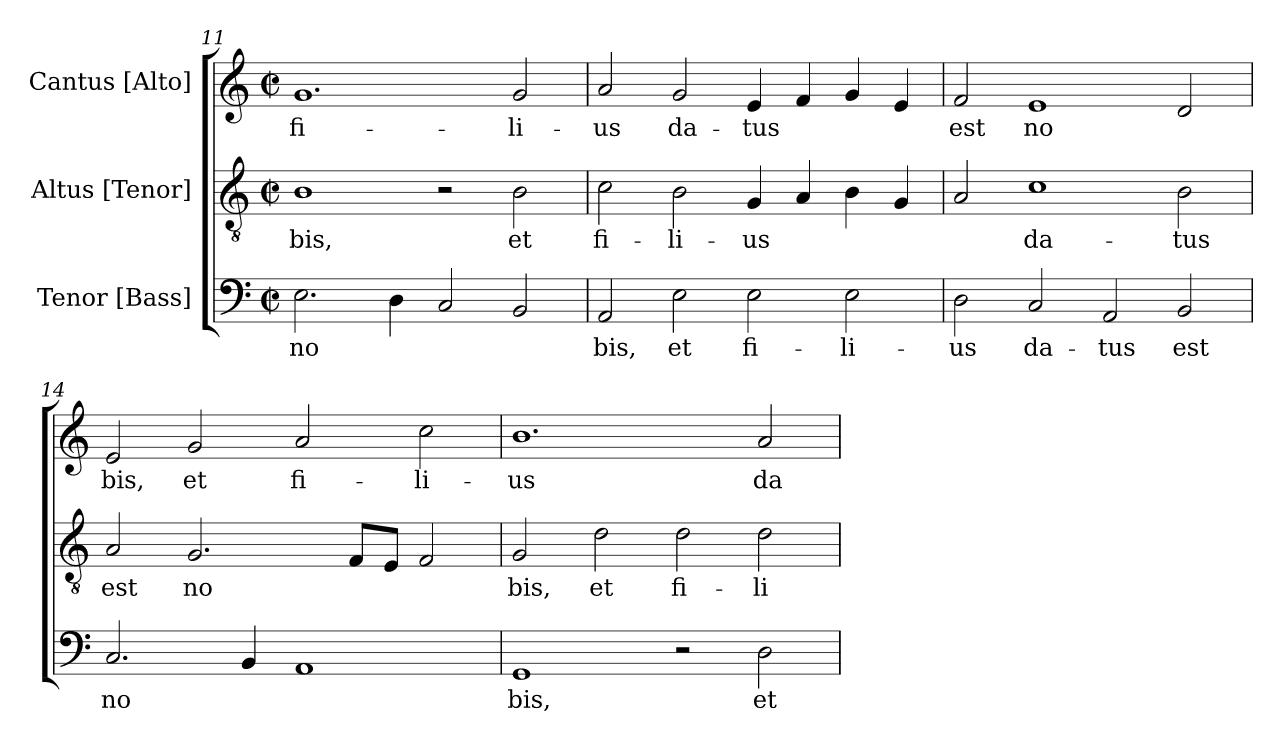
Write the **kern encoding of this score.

**kern	**text	**kern	**text	**kern	**text
*part3	*part3	*part2	*part2	*part1	*part1
*staff3	*staff3	*staff2	*staff2	*staff1	*staff1
*I"Tenor  [Bass]	*	*I"Altus  [Tenor]	*	*I"Cantus  [Alto]	*
*clefF4	*	*clefGv2	*	*clefG2	*
*k[]	*	*k[]	*	*k[]	*
*C:	*	*C:	*	*C:	*
*M2/2	*	*M2/2	*	*M2/2	*
*met(c|)	*	*met(c|)	*	*met(c|)	*
=11	=11	=11	=11	=11	=11
!	!LO:LY:b:cj	!	!LO:LY:b:cj	!	!LO:LY:b:cj
2.E\	no-	1B	-bis,	1.g	fi-
!	!LO:LY:b:cj	!	!	!	!
4D\	--	.	.	.	.
!	!LO:LY:b:cj	!	!	!	!
2C/	--	2r	.	.	.
!	!LO:LY:b:cj	!	!LO:LY:b:cj	!	!LO:LY:b:cj
2BB/	--	2B\	et	2g/	-li-
!!LO:LB:g=z
=12	=12	=12	=12	=12	=12
!	!LO:LY:b:cj	!	!LO:LY:b:cj	!	!LO:LY:b:cj
2AA/	-bis,	2c\	fi-	2a/	-us
!	!LO:LY:b:cj	!	!LO:LY:b:cj	!	!LO:LY:b:cj
2E\	et	2B\	-li-	2g/	da-
!	!LO:LY:b:cj	!	!LO:LY:b:cj	!	!LO:LY:b:cj
2E\	fi-	4G/	-us	4e/	-tus
!	!	!	!LO:LY:b:cj	!	!LO:LY:b:cj
.	.	4A/	.	4f/	.
!	!LO:LY:b:cj	!	!LO:LY:b:cj	!	!LO:LY:b:cj
2E\	-li-	4B\	.	4g/	.
!	!	!	!LO:LY:b:cj	!	!LO:LY:b:cj
.	.	4G/	.	4e/	.
=13	=13	=13	=13	=13	=13
!	!LO:LY:b:cj	!	!LO:LY:b:cj	!	!LO:LY:b:cj
2D\	-us	2A/	.	2f/	est
!	!LO:LY:b:cj	!	!LO:LY:b:cj	!	!LO:LY:b:cj
2C/	da-	1c	da-	1e	no-
!	!LO:LY:b:cj	!	!	!	!
2AA/	-tus	.	.	.	.
!	!LO:LY:b:cj	!	!LO:LY:b:cj	!	!LO:LY:b:cj
2BB/	est	2B\	-tus	2d/	--
=14	=14	=14	=14	=14	=14
!	!LO:LY:b:cj	!	!LO:LY:b:cj	!	!LO:LY:b:cj
2.C/	no-	2A/	est	2e/	-bis,
!	!	!	!LO:LY:b:cj	!	!LO:LY:b:cj
.	.	2.G/	no-	2g/	et
!	!LO:LY:b:cj	!	!	!	!
4BB/	--	.	.	.	.
!	!LO:LY:b:cj	!	!	!	!LO:LY:b:cj
1AA	--	.	.	2a/	fi-
!	!	!	!LO:LY:b:cj	!	!
.	.	8F/L	--	.	.
!	!	!	!LO:LY:b:cj	!	!
.	.	8E/J	--	.	.
!	!	!	!LO:LY:b:cj	!	!LO:LY:b:cj
.	.	2F/	--	2cc\	-li-
=15	=15	=15	=15	=15	=15
!	!LO:LY:b:cj	!	!LO:LY:b:cj	!	!LO:LY:b:cj
1GG	-bis,	2G/	-bis,	1.b	-us
!	!	!	!LO:LY:b:cj	!	!
.	.	2d\	et	.	.
!	!	!	!LO:LY:b:cj	!	!
2r	.	2d\	fi-	.	.
!	!LO:LY:b:cj	!	!LO:LY:b:cj	!	!LO:LY:b:cj
2D\	et	2d\	-li-	2a/	da-
=	=	=	=	=	=
*-	*-	*-	*-	*-	*-
